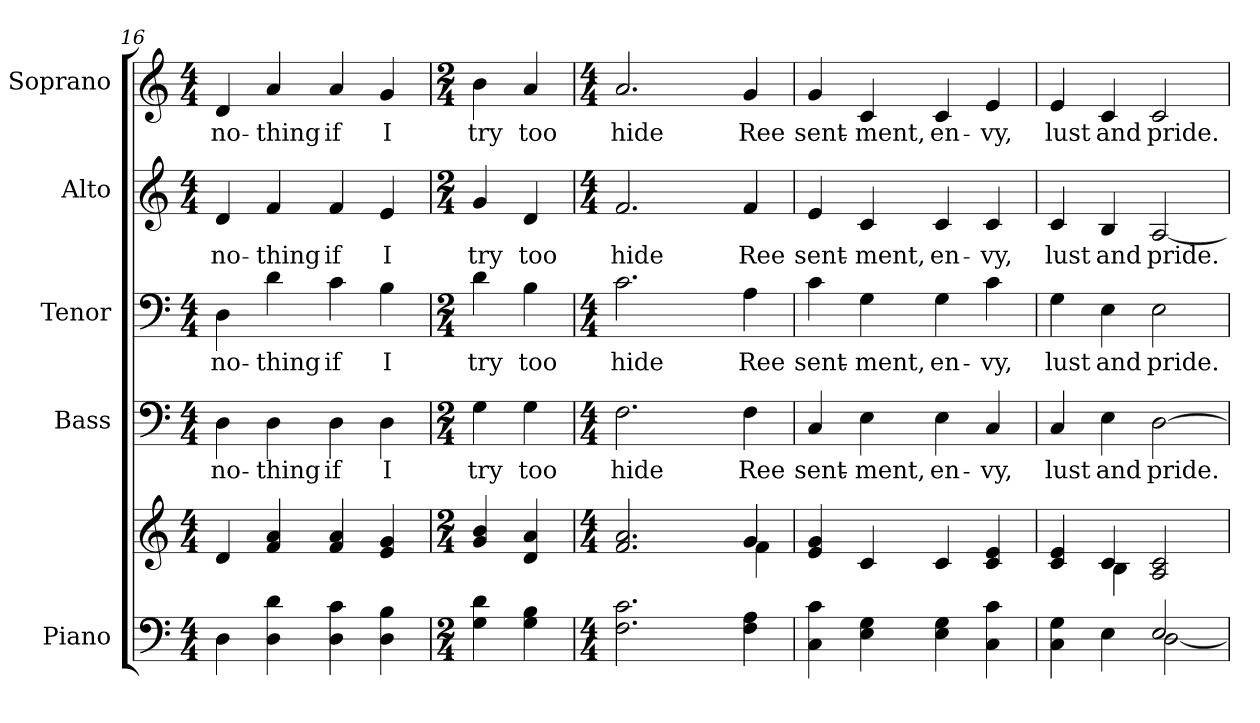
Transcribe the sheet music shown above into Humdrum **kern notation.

**kern	**kern	**kern	**text	**kern	**text	**kern	**text	**kern	**text
*part5	*part5	*part4	*part4	*part3	*part3	*part2	*part2	*part1	*part1
*staff6	*staff5	*staff4	*staff4	*staff3	*staff3	*staff2	*staff2	*staff1	*staff1
*I"Piano	*	*I"Bass	*	*I"Tenor	*	*I"Alto	*	*I"Soprano	*
*I'Pno.	*	*I'B.	*	*I'T.	*	*I'A.	*	*I'S.	*
*clefF4	*clefG2	*clefF4	*	*clefF4	*	*clefG2	*	*clefG2	*
*k[]	*k[]	*k[]	*	*k[]	*	*k[]	*	*k[]	*
*C:	*C:	*C:	*	*C:	*	*C:	*	*C:	*
*M4/4	*M4/4	*M4/4	*	*M4/4	*	*M4/4	*	*M4/4	*
=16	=16	=16	=16	=16	=16	=16	=16	=16	=16
!	!	!	!LO:LY:b:color=#000000	!	!	!	!	!	!
!	!	!	!	!	!LO:LY:b:color=#000000	!	!	!	!
!	!	!	!	!	!	!	!LO:LY:b:color=#000000	!	!
!	!	!	!	!	!	!	!	!	!LO:LY:b:color=#000000
4Di\	4di/	4Di\	no-	4Di\	no-	4di/	no-	4di/	no-
!	!	!	!LO:LY:b:color=#000000	!	!	!	!	!	!
!	!	!	!	!	!LO:LY:b:color=#000000	!	!	!	!
!	!	!	!	!	!	!	!LO:LY:b:color=#000000	!	!
!	!	!	!	!	!	!	!	!	!LO:LY:b:color=#000000
4Di\ 4di	4fi/ 4ai	4Di\	-thing	4di\	-thing	4fi/	-thing	4ai/	-thing
!	!	!	!LO:LY:b:color=#000000	!	!	!	!	!	!
!	!	!	!	!	!LO:LY:b:color=#000000	!	!	!	!
!	!	!	!	!	!	!	!LO:LY:b:color=#000000	!	!
!	!	!	!	!	!	!	!	!	!LO:LY:b:color=#000000
4Di\ 4ci	4fi/ 4ai	4Di\	if	4ci\	if	4fi/	if	4ai/	if
!	!	!	!LO:LY:b:color=#000000	!	!	!	!	!	!
!	!	!	!	!	!LO:LY:b:color=#000000	!	!	!	!
!	!	!	!	!	!	!	!LO:LY:b:color=#000000	!	!
!	!	!	!	!	!	!	!	!	!LO:LY:b:color=#000000
4Di\ 4Bi	4ei/ 4gi	4Di\	I	4Bi\	I	4ei/	I	4gi/	I
!!LO:PB:g=z
=17	=17	=17	=17	=17	=17	=17	=17	=17	=17
*M2/4	*M2/4	*M2/4	*	*M2/4	*	*M2/4	*	*M2/4	*
!	!	!	!LO:LY:b:color=#000000	!	!	!	!	!	!
!	!	!	!	!	!LO:LY:b:color=#000000	!	!	!	!
!	!	!	!	!	!	!	!LO:LY:b:color=#000000	!	!
!	!	!	!	!	!	!	!	!	!LO:LY:b:color=#000000
4Gi\ 4di	4gi/ 4bi	4Gi\	try	4di\	try	4gi/	try	4bi\	try
!	!	!	!LO:LY:b:color=#000000	!	!	!	!	!	!
!	!	!	!	!	!LO:LY:b:color=#000000	!	!	!	!
!	!	!	!	!	!	!	!LO:LY:b:color=#000000	!	!
!	!	!	!	!	!	!	!	!	!LO:LY:b:color=#000000
4Gi\ 4Bi	4di/ 4ai	4Gi\	too	4Bi\	too	4di/	too	4ai/	too
=18	=18	=18	=18	=18	=18	=18	=18	=18	=18
*M4/4	*M4/4	*M4/4	*	*M4/4	*	*M4/4	*	*M4/4	*
*	*^	*	*	*	*	*	*	*	*
!	!	!	!	!LO:LY:b:color=#000000	!	!	!	!	!	!
!	!	!	!	!	!	!LO:LY:b:color=#000000	!	!	!	!
!	!	!	!	!	!	!	!	!LO:LY:b:color=#000000	!	!
!	!	!	!	!	!	!	!	!	!	!LO:LY:b:color=#000000
2.Fi\ 2.ci	2.fi/ 2.ai	2ryy	2.Fi\	hide	2.ci\	hide	2.fi/	hide	2.ai/	hide
.	.	4ryy	.	.	.	.	.	.	.	.
!	!	!	!	!LO:LY:b:color=#000000	!	!	!	!	!	!
!	!	!	!	!	!	!LO:LY:b:color=#000000	!	!	!	!
!	!	!	!	!	!	!	!	!LO:LY:b:color=#000000	!	!
!	!	!	!	!	!	!	!	!	!	!LO:LY:b:color=#000000
4Fi\ 4Ai	4gi/	4fi\	4Fi\	Ree	4Ai\	Ree	4fi/	Ree	4gi/	Ree
=19	=19	=19	=19	=19	=19	=19	=19	=19	=19	=19
!	!	!	!	!LO:LY:b:color=#000000	!	!	!	!	!	!
!	!	!	!	!	!	!LO:LY:b:color=#000000	!	!	!	!
!	!	!	!	!	!	!	!	!LO:LY:b:color=#000000	!	!
!	!	!	!	!	!	!	!	!	!	!LO:LY:b:color=#000000
4Ci\ 4ci	4ei/ 4gi	2ryy	4Ci/	sent-	4ci\	sent-	4ei/	sent-	4gi/	sent-
!	!	!	!	!LO:LY:b:color=#000000	!	!	!	!	!	!
!	!	!	!	!	!	!LO:LY:b:color=#000000	!	!	!	!
!	!	!	!	!	!	!	!	!LO:LY:b:color=#000000	!	!
!	!	!	!	!	!	!	!	!	!	!LO:LY:b:color=#000000
4Ei\ 4Gi	4ci/	.	4Ei\	-ment,	4Gi\	-ment,	4ci/	-ment,	4ci/	-ment,
!	!	!	!	!LO:LY:b:color=#000000	!	!	!	!	!	!
!	!	!	!	!	!	!LO:LY:b:color=#000000	!	!	!	!
!	!	!	!	!	!	!	!	!LO:LY:b:color=#000000	!	!
!	!	!	!	!	!	!	!	!	!	!LO:LY:b:color=#000000
4Ei\ 4Gi	4ci/	2ryy	4Ei\	en-	4Gi\	en-	4ci/	en-	4ci/	en-
!	!	!	!	!LO:LY:b:color=#000000	!	!	!	!	!	!
!	!	!	!	!	!	!LO:LY:b:color=#000000	!	!	!	!
!	!	!	!	!	!	!	!	!LO:LY:b:color=#000000	!	!
!	!	!	!	!	!	!	!	!	!	!LO:LY:b:color=#000000
4Ci\ 4ci	4ci/ 4ei	.	4Ci/	-vy,	4ci\	-vy,	4ci/	-vy,	4ei/	-vy,
!!LO:PB:g=z
=20	=20	=20	=20	=20	=20	=20	=20	=20	=20	=20
*^	*	*	*	*	*	*	*	*	*	*
!	!	!	!	!	!LO:LY:b:color=#000000	!	!	!	!	!	!
!	!	!	!	!	!	!	!LO:LY:b:color=#000000	!	!	!	!
!	!	!	!	!	!	!	!	!	!LO:LY:b:color=#000000	!	!
!	!	!	!	!	!	!	!	!	!	!	!LO:LY:b:color=#000000
4Ci\ 4Gi	2ryy	4ci/ 4ei	4ryy	4Ci/	lust	4Gi\	lust	4ci/	lust	4ei/	lust
!	!	!	!	!	!LO:LY:b:color=#000000	!	!	!	!	!	!
!	!	!	!	!	!	!	!LO:LY:b:color=#000000	!	!	!	!
!	!	!	!	!	!	!	!	!	!LO:LY:b:color=#000000	!	!
!	!	!	!	!	!	!	!	!	!	!	!LO:LY:b:color=#000000
4Ei\	.	4ci/	4Bi\	4Ei\	and	4Ei\	and	4Bi/	and	4ci/	and
!	!	!	!	!	!LO:LY:b:color=#000000	!	!	!	!	!	!
!	!	!	!	!	!	!	!LO:LY:b:color=#000000	!	!	!	!
!	!	!	!	!	!	!	!	!	!LO:LY:b:color=#000000	!	!
!	!	!	!	!	!	!	!	!	!	!	!LO:LY:b:color=#000000
2Ei/	[<2Di\	2Ai/ 2ci	2ryy	[>2Di\	pride.	2Ei\	pride.	[<2Ai/	pride.	2ci/	pride.
*v	*v	*	*	*	*	*	*	*	*	*	*
*	*v	*v	*	*	*	*	*	*	*	*
=	=	=	=	=	=	=	=	=	=
*-	*-	*-	*-	*-	*-	*-	*-	*-	*-
